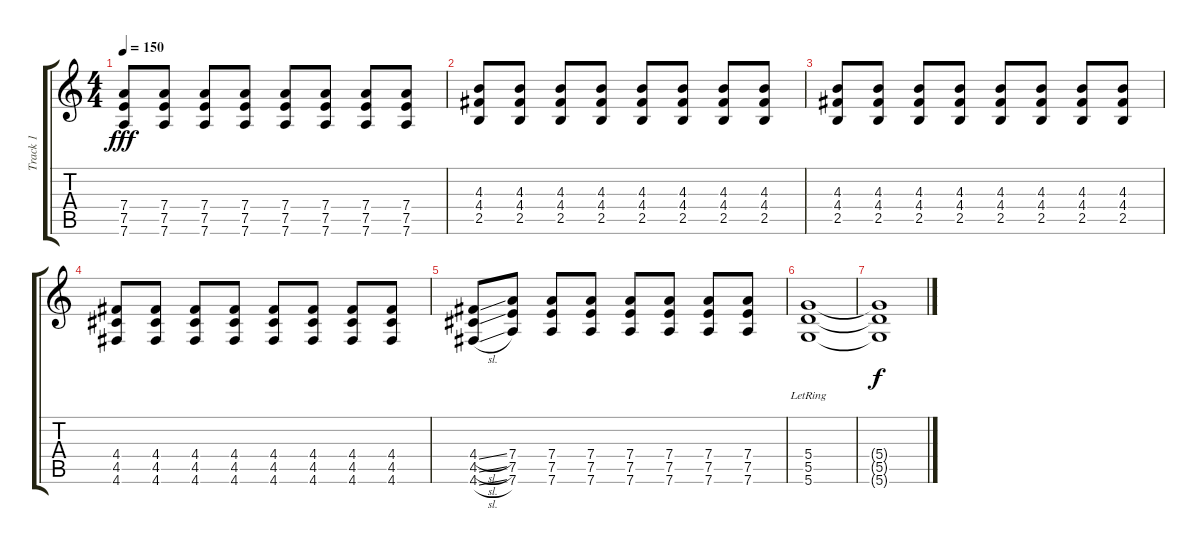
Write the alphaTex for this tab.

\track ("Track 1" "Track 1") {instrument distortionguitar}
\staff {score tabs}
\tuning (E4 B3 G3 D3 A2 D2) {hide}
\ts (4 4)
\tempo 150
\clef g2
\ks c
(7.4 7.5 7.6).8{dy fff} (7.4 7.5 7.6).8 (7.4 7.5 7.6).8 (7.4 7.5 7.6).8 (7.4 7.5 7.6).8 (7.4 7.5 7.6).8 (7.4 7.5 7.6).8 (7.4 7.5 7.6).8 |
(4.3 4.4 2.5).8 (4.3 4.4 2.5).8 (4.3 4.4 2.5).8 (4.3 4.4 2.5).8 (4.3 4.4 2.5).8 (4.3 4.4 2.5).8 (4.3 4.4 2.5).8 (4.3 4.4 2.5).8 |
(4.3 4.4 2.5).8 (4.3 4.4 2.5).8 (4.3 4.4 2.5).8 (4.3 4.4 2.5).8 (4.3 4.4 2.5).8 (4.3 4.4 2.5).8 (4.3 4.4 2.5).8 (4.3 4.4 2.5).8 |
(4.4 4.5 4.6).8 (4.4 4.5 4.6).8 (4.4 4.5 4.6).8 (4.4 4.5 4.6).8 (4.4 4.5 4.6).8 (4.4 4.5 4.6).8 (4.4 4.5 4.6).8 (4.4 4.5 4.6).8 |
(4.4{sl} 4.5{sl} 4.6{sl}).8 (7.4 7.5 7.6).8 (7.4 7.5 7.6).8 (7.4 7.5 7.6).8 (7.4 7.5 7.6).8 (7.4 7.5 7.6).8 (7.4 7.5 7.6).8 (7.4 7.5 7.6).8 |
(5.4{lr} 5.5 5.6).1 |
(5.4{t} 5.5{t} 5.6{t}).1{dy f}
